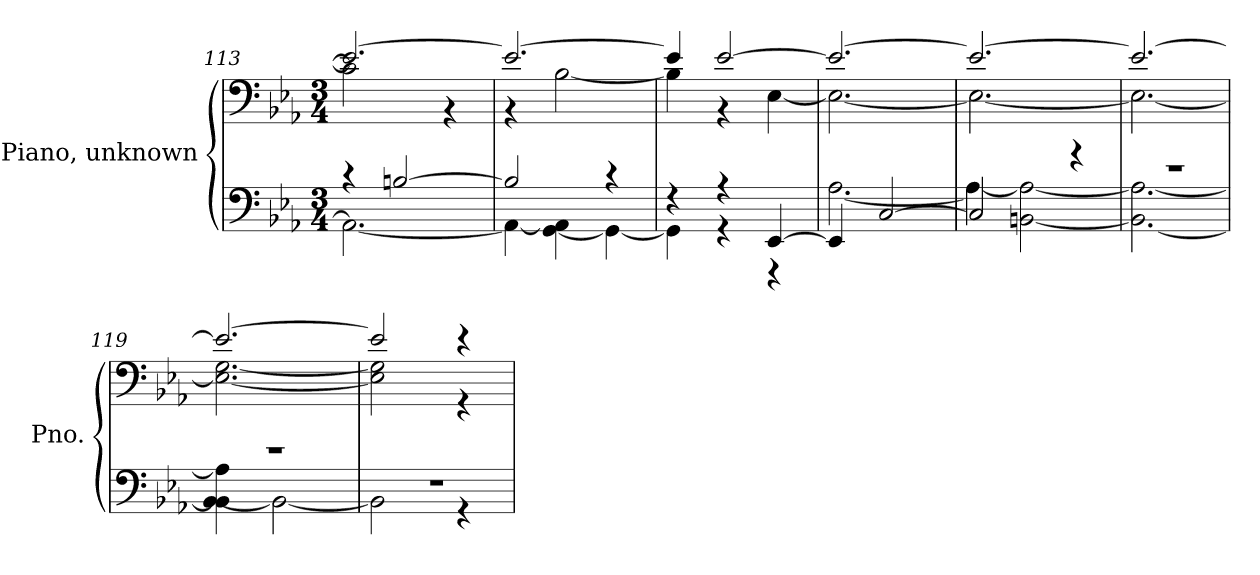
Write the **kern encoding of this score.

**kern	**kern
*part1	*part1
*staff2	*staff1
*I"Piano, unknown	*
*I'Pno.	*
*clefF4	*clefF4
*k[b-e-a-]	*k[b-e-a-]
*M3/4	*M3/4
=113	=113
*^	*^
4r	2.AA-\_	2.e-/_	2c\]
[2Bn/	.	.	.
.	.	.	4r
=114	=114	=114	=114
2B/]	4AA-\_	2.e-/_	4r
.	[4GG\ 4AA-\]	.	[2B-\
4r	4GG\_	.	.
=115	=115	=115	=115
4r	4GG\]	4e-/]	4B-\]
4r	4r	[2e-/	4r
[4EE-/	4r	.	[4E-\
=116	=116	=116	=116
4EE-/]	[2.A-\	2.e-/_	2.E-\_
[2C/	.	.	.
=117	=117	=117	=117
2C/]	4A-\_	2.e-/_	2.E-\_
.	[2BBn\ 2A-\_	.	.
4r	.	.	.
=118	=118	=118	=118
2.r	2.BB\_ 2.A-\_	2.e-/_	2.E-\_
=119	=119	=119	=119
2.r	[4BB-\ 4BB\] 4A-\]	2.e-/_	2.E-\_ [2.G\
.	2BB-\_	.	.
!!LO:LB:g=z	!!
=120	=120	=120	=120
2.r	2BB-\]	2e-/]	2E-\] 2G\]
.	4r	4r	4r
*v	*v	*	*
*	*v	*v
=	=
*-	*-
